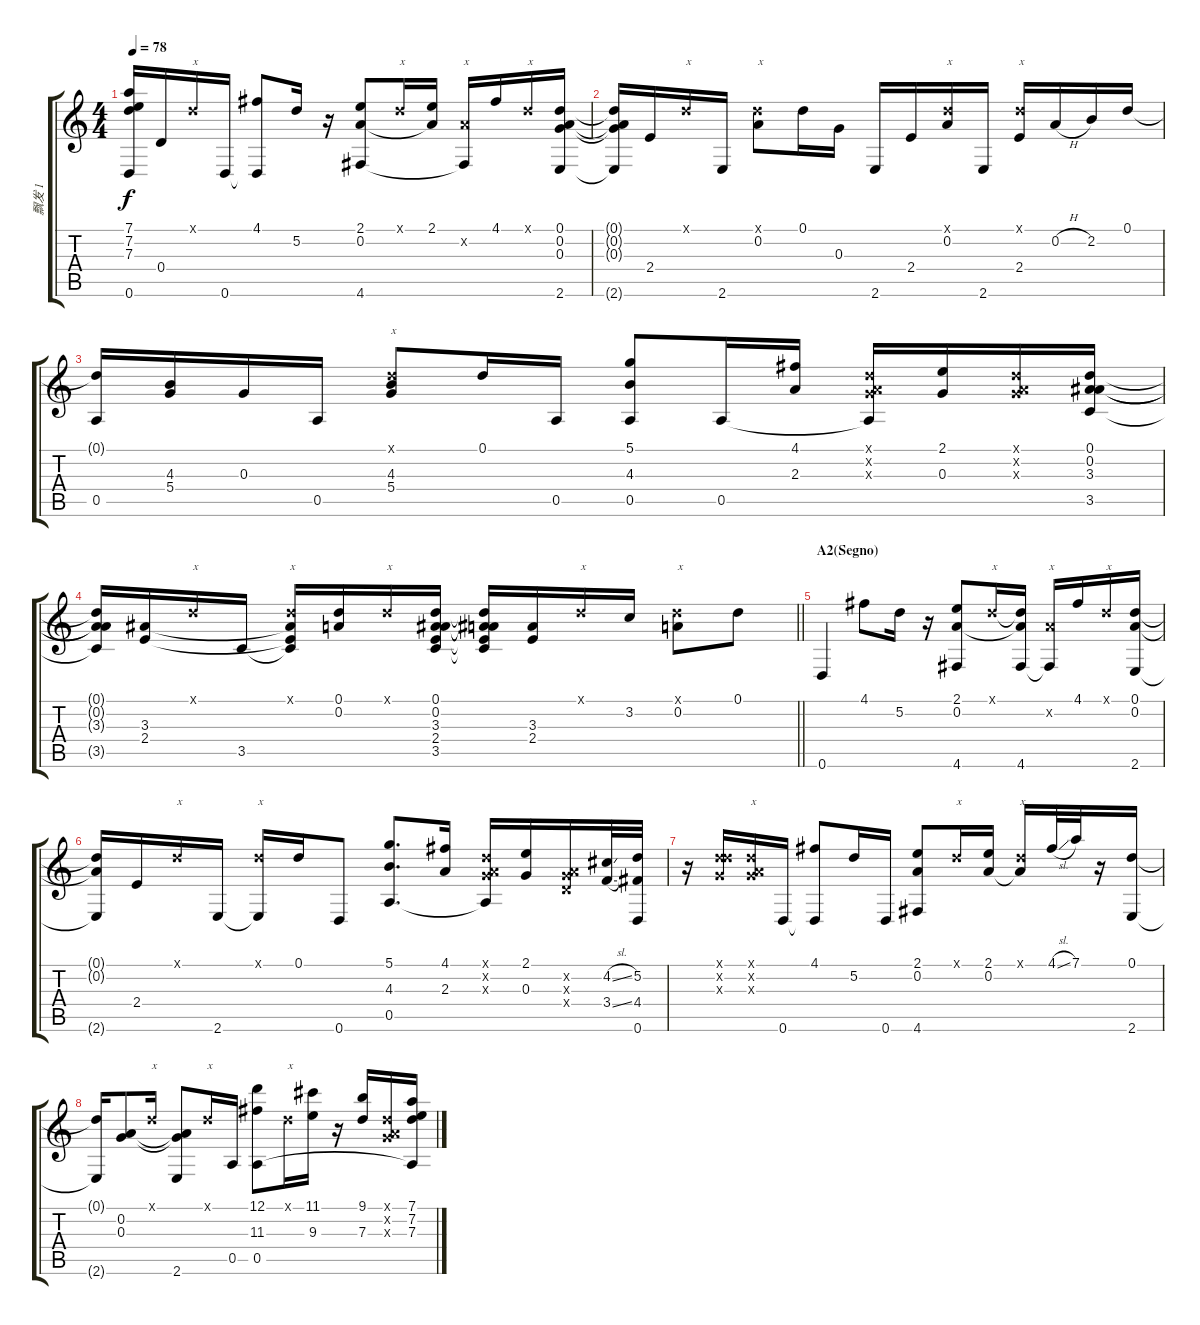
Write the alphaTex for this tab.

\track ("飘发 1" "飘发 1") {instrument acousticguitarsteel}
\staff {score tabs}
\tuning (D4 A3 G3 D3 A2 D2) {hide}
\ts (4 4)
\tempo 78
\clef g2
\ks c
(7.1{t} 7.2{t} 7.3{t} 0.6).16{dy f} 0.4.16 0.1{x}.16{txt "x"} 0.6.16 (4.1 0.6{t}).8 5.2.16 r.16 (2.1 0.2 4.6).8 0.1{x}.16{txt "x"} (2.1 0.2{t}).16 (0.2{x} 4.6{t}).16{txt "x"} 4.1.16 0.1{x}.16{txt "x"} (0.1 0.2 0.3 2.6).16 |
(0.1{t} 0.2{t} 0.3{t} 2.6{t}).16 2.4.16 0.1{x}.16{txt "x"} 2.6.16 (0.1{x} 0.2).8{txt "x"} 0.1.16 0.3.16 2.6.16 2.4.16 (0.1{x} 0.2).16{txt "x"} 2.6.16 (0.1{x} 2.4).16{txt "x"} 0.2{h}.16 2.2.16 0.1.16 |
(0.1{t} 0.5).16 (4.3 5.4).16 0.3.16 0.5.16 (0.1{x} 4.3 5.4).8{txt "x"} 0.1.16 0.5.16 (5.1 4.3 0.5).8 0.5.16 (4.1 2.3).16 (0.1{x} 0.2{x} 0.3{x} 0.5{t}).16 (2.1 0.3).16 (0.1{x} 0.2{x} 0.3{x}).16 (0.1 0.2 3.3 3.5).16 |
\barLineRight lightlight
(0.1{t} 0.2{t} 3.3{t} 3.5{t}).16 (3.3 2.4).16 0.1{x}.16{txt "x"} 3.5.16 (0.1{x} 3.3{t} 2.4{t} 3.5{t}).16{txt "x"} (0.1 0.2).16 0.1{x}.16{txt "x"} (0.1 0.2 3.3 2.4 3.5).16 (0.1{t} 0.2{t} 3.3{t} 2.4{t} 3.5{t}).16 (3.3 2.4).16 0.1{x}.16{txt "x"} 3.2.16 (0.1{x} 0.2).8{txt "x"} 0.1.8 |
\section ("" "A2(Segno)")
0.6.4 4.1.8 5.2.16 r.16 (2.1 0.2 4.6).8 0.1{x}.16{txt "x"} (0.1{t} 0.2{t} 4.6).16 (0.2{x} 4.6{t}).16{txt "x"} 4.1.16 0.1{x}.16{txt "x"} (0.1 0.2 2.6).16 |
(0.1{t} 0.2{t} 2.6{t}).16 2.4.16 0.1{x}.16{txt "x"} 2.6.16 (0.1{x} 2.6{t}).16{txt "x"} 0.1.16 0.6.8 (5.1 4.3 0.5).8{d} (4.1 2.3).16 (0.1{x} 0.2{x} 0.3{x} 0.5{t}).16 (2.1 0.3).16 (0.2{x} 0.3{x} 0.4{x}).16 (4.2{sl} 3.4{sl}).32 (5.2 4.4 0.6).32 |
r.16 (0.1{x} 5.2{x} 0.3{x}).16 (0.1{x} 0.2{x} 0.3{x}).16{txt "x"} 0.6.16 (4.1 0.6{t}).8 5.2.16 0.6.16 (2.1 0.2 4.6).8 0.1{x}.16{txt "x"} (2.1 0.2).16 (0.1{x} 0.2{t}).16{txt "x"} 4.1{sl}.32 7.1.32 r.16 (0.1 2.6).16 |
(0.1{t} 2.6{t}).16 (0.2 0.3).8 0.1{x}.16{txt "x"} (0.2{t} 0.3{t} 2.6).8 0.1{x}.16{txt "x"} 0.5.16 (12.1 11.3 0.5).8 0.1{x}.16{txt "x"} (11.1 9.3).16 r.16 (9.1 7.3).16 (0.1{x} 0.2{x} 0.3{x}).16 (7.1 7.2 7.3 0.5{t}).16
